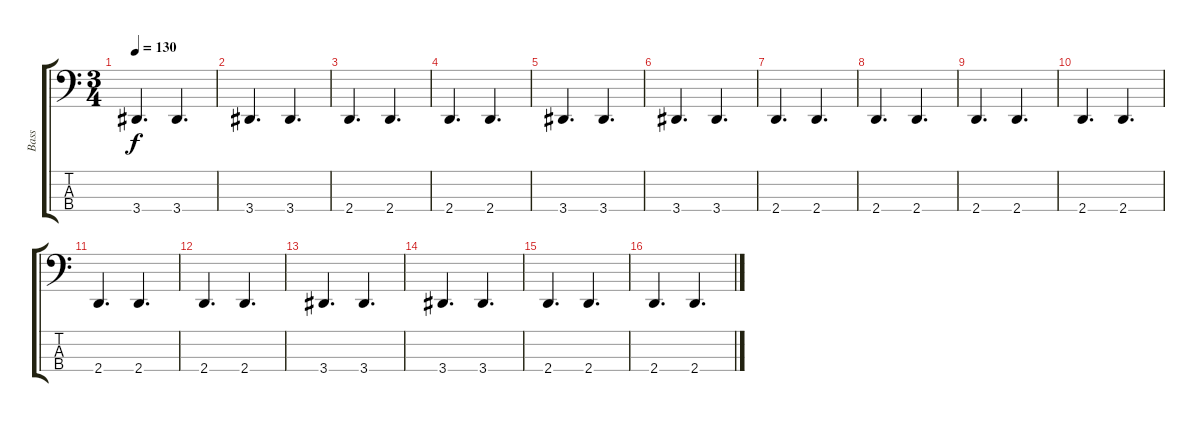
\track ("Bass" "Bass") {instrument electricbasspick}
\staff {score tabs}
\tuning (F2 C2 G1 C1) {hide}
\ts (3 4)
\tempo 130
\clef f4
\ks c
3.4.4{d dy f} 3.4.4{d} |
3.4.4{d} 3.4.4{d} |
2.4.4{d} 2.4.4{d} |
2.4.4{d} 2.4.4{d} |
3.4.4{d} 3.4.4{d} |
3.4.4{d} 3.4.4{d} |
2.4.4{d} 2.4.4{d} |
2.4.4{d} 2.4.4{d} |
2.4.4{d} 2.4.4{d} |
2.4.4{d} 2.4.4{d} |
2.4.4{d} 2.4.4{d} |
2.4.4{d} 2.4.4{d} |
3.4.4{d} 3.4.4{d} |
3.4.4{d} 3.4.4{d} |
2.4.4{d} 2.4.4{d} |
2.4.4{d} 2.4.4{d}
